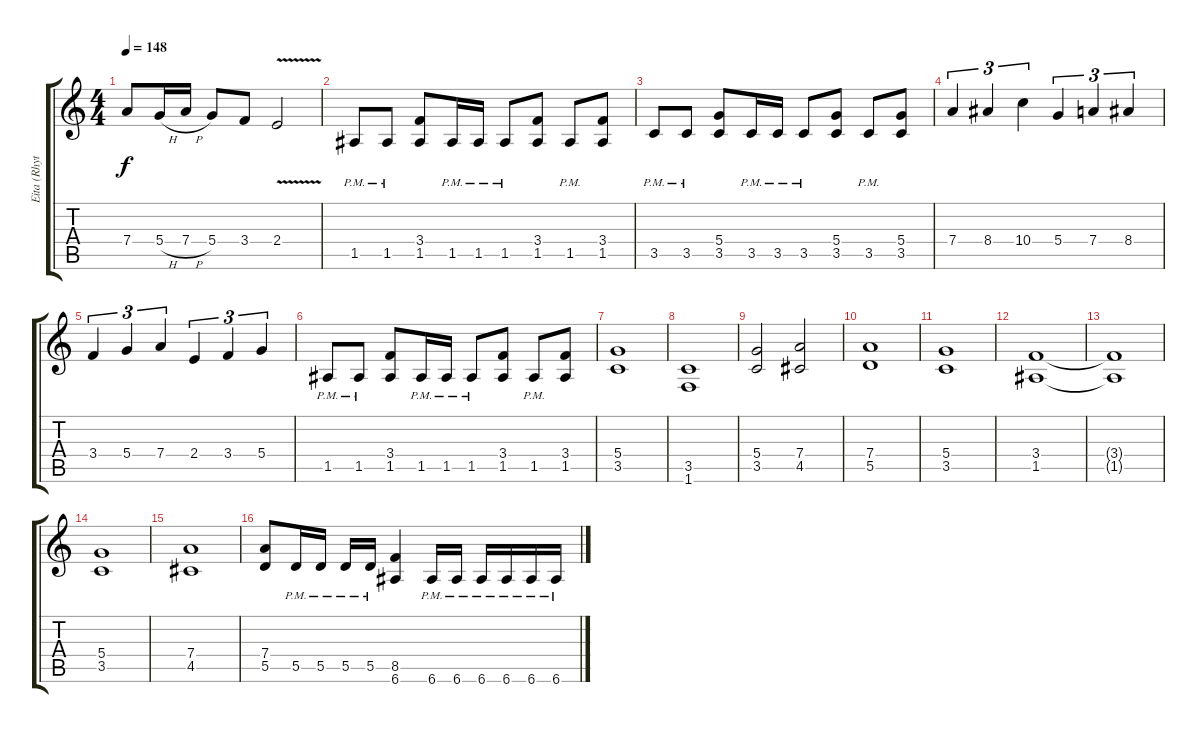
\track ("Eita (Rhythm G)" "Eita (Rhyt") {instrument overdrivenguitar}
\staff {score tabs}
\tuning (E4 B3 G3 D3 A2 E2) {hide}
\ts (4 4)
\tempo 148
\clef g2
\ks c
7.4.8{dy f} 5.4{h}.16 7.4{h}.16 5.4.8 3.4.8 2.4{v}.2 |
1.5{pm}.8 1.5{pm}.8 (3.4 1.5).8 1.5{pm}.16 1.5{pm}.16 1.5{pm}.8 (3.4 1.5).8 1.5{pm}.8 (3.4 1.5).8 |
3.5{pm}.8 3.5{pm}.8 (5.4 3.5).8 3.5{pm}.16 3.5{pm}.16 3.5{pm}.8 (5.4 3.5).8 3.5{pm}.8 (5.4 3.5).8 |
7.4.4{tu (3 2)} 8.4.4{tu (3 2)} 10.4.4{tu (3 2)} 5.4.4{tu (3 2)} 7.4.4{tu (3 2)} 8.4.4{tu (3 2)} |
3.4.4{tu (3 2)} 5.4.4{tu (3 2)} 7.4.4{tu (3 2)} 2.4.4{tu (3 2)} 3.4.4{tu (3 2)} 5.4.4{tu (3 2)} |
1.5{pm}.8 1.5{pm}.8 (3.4 1.5).8 1.5{pm}.16 1.5{pm}.16 1.5{pm}.8 (3.4 1.5).8 1.5{pm}.8 (3.4 1.5).8 |
(5.4 3.5).1 |
(3.5 1.6).1 |
(5.4 3.5).2 (7.4 4.5).2 |
(7.4 5.5).1 |
(5.4 3.5).1 |
(3.4 1.5).1 |
(3.4{t} 1.5{t}).1 |
(5.4 3.5).1 |
(7.4 4.5).1 |
(7.4 5.5).8 5.5{pm}.16 5.5{pm}.16 5.5{pm}.16 5.5{pm}.16 (8.5 6.6).4 6.6{pm}.16 6.6{pm}.16 6.6{pm}.16 6.6{pm}.16 6.6{pm}.16 6.6{pm}.16
